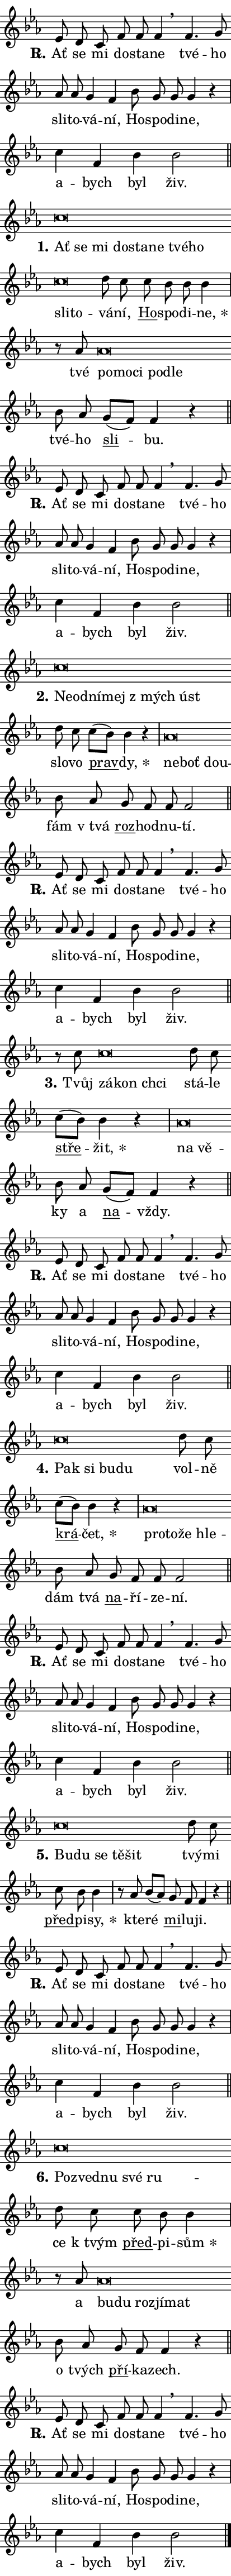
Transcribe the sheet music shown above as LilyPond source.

\version "2.22.1"
\header { tagline = "" }
\paper {
  indent = 0\cm
  top-margin = 0\cm
  right-margin = 0\cm
  bottom-margin = 0\cm
  left-margin = 0\cm
  paper-width = 7\cm
  page-breaking = #ly:one-page-breaking
  system-system-spacing.basic-distance = #11
  score-system-spacing.basic-distance = #11.3
  ragged-last = ##f
}


%% Author: Thomas Morley
%% https://lists.gnu.org/archive/html/lilypond-user/2020-05/msg00002.html
#(define (line-position grob)
"Returns position of @var[grob} in current system:
   @code{'start}, if at first time-step
   @code{'end}, if at last time-step
   @code{'middle} otherwise
"
  (let* ((col (ly:item-get-column grob))
         (ln (ly:grob-object col 'left-neighbor))
         (rn (ly:grob-object col 'right-neighbor))
         (col-to-check-left (if (ly:grob? ln) ln col))
         (col-to-check-right (if (ly:grob? rn) rn col))
         (break-dir-left
           (and
             (ly:grob-property col-to-check-left 'non-musical #f)
             (ly:item-break-dir col-to-check-left)))
         (break-dir-right
           (and
             (ly:grob-property col-to-check-right 'non-musical #f)
             (ly:item-break-dir col-to-check-right))))
        (cond ((eqv? 1 break-dir-left) 'start)
              ((eqv? -1 break-dir-right) 'end)
              (else 'middle))))

#(define (tranparent-at-line-position vctor)
  (lambda (grob)
  "Relying on @code{line-position} select the relevant enry from @var{vctor}.
Used to determine transparency,"
    (case (line-position grob)
      ((end) (not (vector-ref vctor 0)))
      ((middle) (not (vector-ref vctor 1)))
      ((start) (not (vector-ref vctor 2))))))

noteHeadBreakVisibility =
#(define-music-function (break-visibility)(vector?)
"Makes @code{NoteHead}s transparent relying on @var{break-visibility}"
#{
  \override NoteHead.transparent =
    #(tranparent-at-line-position break-visibility)
#})

#(define delete-ledgers-for-transparent-note-heads
  (lambda (grob)
    "Reads whether a @code{NoteHead} is transparent.
If so this @code{NoteHead} is removed from @code{'note-heads} from
@var{grob}, which is supposed to be @code{LedgerLineSpanner}.
As a result ledgers are not printed for this @code{NoteHead}"
    (let* ((nhds-array (ly:grob-object grob 'note-heads))
           (nhds-list
             (if (ly:grob-array? nhds-array)
                 (ly:grob-array->list nhds-array)
                 '()))
           ;; Relies on the transparent-property being done before
           ;; Staff.LedgerLineSpanner.after-line-breaking is executed.
           ;; This is fragile ...
           (to-keep
             (remove
               (lambda (nhd)
                 (ly:grob-property nhd 'transparent #f))
               nhds-list)))
      ;; TODO find a better method to iterate over grob-arrays, similiar
      ;; to filter/remove etc for lists
      ;; For now rebuilt from scratch
      (set! (ly:grob-object grob 'note-heads)  '())
      (for-each
        (lambda (nhd)
          (ly:pointer-group-interface::add-grob grob 'note-heads nhd))
        to-keep))))

hideNotes = {
  \noteHeadBreakVisibility #begin-of-line-visible
}
unHideNotes = {
  \noteHeadBreakVisibility #all-visible
}

% work-around for resetting accidentals
% https://lilypond.org/doc/v2.23/Documentation/notation/displaying-rhythms#unmetered-music
cadenzaMeasure = {
  \cadenzaOff
  \partial 1024 s1024
  \cadenzaOn
}

#(define-markup-command (accent layout props text) (markup?)
  "Underline accented syllable"
  (interpret-markup layout props
    #{\markup \override #'(offset . 4.3) \underline { #text }#}))

responsum = \markup \concat {
  "R" \hspace #-1.05 \path #0.1 #'((moveto 0 0.07) (lineto 0.9 0.8)) \hspace #0.05 "."
}

\layout {
    \context {
        \Staff
        \remove "Time_signature_engraver"
        \override LedgerLineSpanner.after-line-breaking = #delete-ledgers-for-transparent-note-heads
    }
    \context {
        \Voice {
            \override NoteHead.output-attributes = #'((class . "notehead"))
            \override Hairpin.height = #0.55
        }
    }
    \context {
        \Lyrics {
            \override StanzaNumber.output-attributes = #'((class . "stanzanumber"))
            \override LyricSpace.minimum-distance = #0.9
            \override LyricText.font-name = #"TeX Gyre Schola"
            \override LyricText.font-size = 1
            \override StanzaNumber.font-name = #"TeX Gyre Schola Bold"
            \override StanzaNumber.font-size = 1
        }
    }
}

% magnetic-lyrics.ily
%
%   written by
%     Jean Abou Samra <jean@abou-samra.fr>
%     Werner Lemberg <wl@gnu.org>
%
%   adapted by
%     Jiri Hon <jiri.hon@gmail.com>
%
% Version 2022-Apr-15

% https://www.mail-archive.com/lilypond-user@gnu.org/msg149350.html

#(define (Left_hyphen_pointer_engraver context)
   "Collect syllable-hyphen-syllable occurrences in lyrics and store
them in properties.  This engraver only looks to the left.  For
example, if the lyrics input is @code{foo -- bar}, it does the
following.

@itemize @bullet
@item
Set the @code{text} property of the @code{LyricHyphen} grob between
@q{foo} and @q{bar} to @code{foo}.

@item
Set the @code{left-hyphen} property of the @code{LyricText} grob with
text @q{foo} to the @code{LyricHyphen} grob between @q{foo} and
@q{bar}.
@end itemize

Use this auxiliary engraver in combination with the
@code{lyric-@/text::@/apply-@/magnetic-@/offset!} hook."
   (let ((hyphen #f)
         (text #f))
     (make-engraver
      (acknowledgers
       ((lyric-syllable-interface engraver grob source-engraver)
        (set! text grob)))
      (end-acknowledgers
       ((lyric-hyphen-interface engraver grob source-engraver)
        ;(when (not (grob::has-interface grob 'lyric-space-interface))
          (set! hyphen grob)));)
      ((stop-translation-timestep engraver)
       (when (and text hyphen)
         (ly:grob-set-object! text 'left-hyphen hyphen))
       (set! text #f)
       (set! hyphen #f)))))

#(define (lyric-text::apply-magnetic-offset! grob)
   "If the space between two syllables is less than the value in
property @code{LyricText@/.details@/.squash-threshold}, move the right
syllable to the left so that it gets concatenated with the left
syllable.

Use this function as a hook for
@code{LyricText@/.after-@/line-@/breaking} if the
@code{Left_@/hyphen_@/pointer_@/engraver} is active."
   (let ((hyphen (ly:grob-object grob 'left-hyphen #f)))
     (when hyphen
       (let ((left-text (ly:spanner-bound hyphen LEFT)))
         (when (grob::has-interface left-text 'lyric-syllable-interface)
           (let* ((common (ly:grob-common-refpoint grob left-text X))
                  (this-x-ext (ly:grob-extent grob common X))
                  (left-x-ext
                   (begin
                     ;; Trigger magnetism for left-text.
                     (ly:grob-property left-text 'after-line-breaking)
                     (ly:grob-extent left-text common X)))
                  ;; `delta` is the gap width between two syllables.
                  (delta (- (interval-start this-x-ext)
                            (interval-end left-x-ext)))
                  (details (ly:grob-property grob 'details))
                  (threshold (assoc-get 'squash-threshold details 0.2)))
             (when (< delta threshold)
               (let* (;; We have to manipulate the input text so that
                      ;; ligatures crossing syllable boundaries are not
                      ;; disabled.  For languages based on the Latin
                      ;; script this is essentially a beautification.
                      ;; However, for non-Western scripts it can be a
                      ;; necessity.
                      (lt (ly:grob-property left-text 'text))
                      (rt (ly:grob-property grob 'text))
                      (is-space (grob::has-interface hyphen 'lyric-space-interface))
                      (space (if is-space " " ""))
                      (space-markup (grob-interpret-markup grob " "))
                      (space-size (interval-length (ly:stencil-extent space-markup X)))
                      (extra-delta (if is-space space-size 0))
                      ;; Append new syllable.
                      (ltrt-space (if (and (string? lt) (string? rt))
                                (string-append lt space rt)
                                (make-concat-markup (list lt space rt))))
                      ;; Right-align `ltrt` to the right side.
                      (ltrt-space-markup (grob-interpret-markup
                               grob
                               (make-translate-markup
                                (cons (interval-length this-x-ext) 0)
                                (make-right-align-markup ltrt-space)))))
                 (begin
                   ;; Don't print `left-text`.
                   (ly:grob-set-property! left-text 'stencil #f)
                   ;; Set text and stencil (which holds all collected
                   ;; syllables so far) and shift it to the left.
                   (ly:grob-set-property! grob 'text ltrt-space)
                   (ly:grob-set-property! grob 'stencil ltrt-space-markup)
                   (ly:grob-translate-axis! grob (- (- delta extra-delta)) X))))))))))


#(define (lyric-hyphen::displace-bounds-first grob)
   ;; Make very sure this callback isn't triggered too early.
   (let ((left (ly:spanner-bound grob LEFT))
         (right (ly:spanner-bound grob RIGHT)))
     (ly:grob-property left 'after-line-breaking)
     (ly:grob-property right 'after-line-breaking)
     (ly:lyric-hyphen::print grob)))

squashThreshold = #0.4

\layout {
  \context {
    \Lyrics
    \consists #Left_hyphen_pointer_engraver
    \override LyricText.after-line-breaking =
      #lyric-text::apply-magnetic-offset!
    \override LyricHyphen.stencil = #lyric-hyphen::displace-bounds-first
    \override LyricText.details.squash-threshold = \squashThreshold
    \override LyricHyphen.minimum-distance = 0
    \override LyricHyphen.minimum-length = \squashThreshold
  }
}

squash = \override LyricText.details.squash-threshold = 9999
unSquash = \override LyricText.details.squash-threshold = \squashThreshold

left = \override LyricText.self-alignment-X = #LEFT
unLeft = \revert LyricText.self-alignment-X

starOffset = #(lambda (grob) 
                (let ((x_offset (ly:self-alignment-interface::aligned-on-x-parent grob)))
                  (if (= x_offset 0) 0 (+ x_offset 1.2))))

star = #(define-music-function (syllable)(string?)
"Append star separator at the end of a syllable"
#{
  \once \override LyricText.X-offset = #starOffset
  \lyricmode { \markup {
    #syllable
    \override #'((font-name . "TeX Gyre Schola Bold")) \hspace #0.2 \lower #0.65 \larger "*"
  } }
#})

starAccent = #(define-music-function (syllable)(string?)
"Append star separator at the end of a syllable and make accent"
#{
  \once \override LyricText.X-offset = #starOffset
  \lyricmode { \markup {
    \accent #syllable
    \override #'((font-name . "TeX Gyre Schola Bold")) \hspace #0.2 \lower #0.65 \larger "*"
  } }
#})

breath = #(define-music-function (syllable)(string?)
"Append breathing indicator at the end of a syllable"
#{
  \lyricmode { \markup { #syllable "+" } }
#})

optionalBreath = #(define-music-function (syllable)(string?)
"Append optional breathing indicator at the end of a syllable"
#{
  \lyricmode { \markup { #syllable "(+)" } }
#})


\score {
    <<
        \new Voice = "melody" { \cadenzaOn \key es \major \relative { es'8 d c f f f4 \breathe \bar "" f4. g8 \bar "" as as \bar "" g4 f \bar "" bes8 g g g4 r \cadenzaMeasure \bar "|" c f, bes bes2 \cadenzaMeasure \bar "||" \break } }
        \new Lyrics \lyricsto "melody" { \lyricmode { \set stanza = \responsum
Ať se mi do -- sta -- ne tvé -- ho sli -- to -- vá -- ní, Ho -- spo -- di -- ne, a -- bych byl živ. } }
    >>
    \layout {}
}

\score {
    <<
        \new Voice = "melody" { \cadenzaOn \key es \major \relative { c''\breve*1/16 \hideNotes \breve*1/16 \bar "" \breve*1/16 \bar "" \breve*1/16 \bar "" \breve*1/16 \bar "" \breve*1/16 \bar "" \breve*1/16 \bar "" \breve*1/16 \bar "" \breve*1/16 \breve*1/16 \bar "" \unHideNotes d8 c \bar "" c bes bes bes4 \cadenzaMeasure \bar "|" r8 as8 as\breve*1/16 \hideNotes \breve*1/16 \bar "" \breve*1/16 \bar "" \breve*1/16 \breve*1/16 \bar "" \unHideNotes bes8 as \bar "" g[( f)] f4 r \cadenzaMeasure \bar "||" \break } }
        \new Lyrics \lyricsto "melody" { \lyricmode { \set stanza = "1."
\left Ať \squash se mi do -- sta -- ne tvé -- ho sli -- to -- \unLeft \unSquash vá -- ní, \markup \accent Ho -- spo -- di -- \star ne, tvé \left po -- \squash mo -- ci po -- dle \unLeft \unSquash tvé -- ho \markup \accent sli -- bu. } }
    >>
    \layout {}
}

\score {
    <<
        \new Voice = "melody" { \cadenzaOn \key es \major \relative { es'8 d c f f f4 \breathe \bar "" f4. g8 \bar "" as as \bar "" g4 f \bar "" bes8 g g g4 r \cadenzaMeasure \bar "|" c f, bes bes2 \cadenzaMeasure \bar "||" \break } }
        \new Lyrics \lyricsto "melody" { \lyricmode { \set stanza = \responsum
Ať se mi do -- sta -- ne tvé -- ho sli -- to -- vá -- ní, Ho -- spo -- di -- ne, a -- bych byl živ. } }
    >>
    \layout {}
}

\score {
    <<
        \new Voice = "melody" { \cadenzaOn \key es \major \relative { c''\breve*1/16 \hideNotes \breve*1/16 \bar "" \breve*1/16 \bar "" \breve*1/16 \bar "" \breve*1/16 \breve*1/16 \bar "" \unHideNotes d8 c \bar "" c[( bes)] bes4 r \cadenzaMeasure \bar "|" as\breve*1/16 \hideNotes \breve*1/16 \breve*1/16 \bar "" \unHideNotes bes8 as \bar "" g f f f2 \cadenzaMeasure \bar "||" \break } }
        \new Lyrics \lyricsto "melody" { \lyricmode { \set stanza = "2."
\left Ne -- \squash od -- ní -- mej "z mých" úst \unLeft \unSquash slo -- vo \markup \accent prav -- \star dy, \left ne -- \squash boť dou -- \unLeft \unSquash fám "v tvá" \markup \accent roz -- hod -- nu -- tí. } }
    >>
    \layout {}
}

\score {
    <<
        \new Voice = "melody" { \cadenzaOn \key es \major \relative { es'8 d c f f f4 \breathe \bar "" f4. g8 \bar "" as as \bar "" g4 f \bar "" bes8 g g g4 r \cadenzaMeasure \bar "|" c f, bes bes2 \cadenzaMeasure \bar "||" \break } }
        \new Lyrics \lyricsto "melody" { \lyricmode { \set stanza = \responsum
Ať se mi do -- sta -- ne tvé -- ho sli -- to -- vá -- ní, Ho -- spo -- di -- ne, a -- bych byl živ. } }
    >>
    \layout {}
}

\score {
    <<
        \new Voice = "melody" { \cadenzaOn \key es \major \relative { r8 c''8 c\breve*1/16 \hideNotes \breve*1/16 \breve*1/16 \bar "" \unHideNotes d8 c \bar "" c[( bes)] bes4 r \cadenzaMeasure \bar "|" as\breve*1/16 \hideNotes \breve*1/16 \bar "" \unHideNotes bes8 as \bar "" g[( f)] f4 r \cadenzaMeasure \bar "||" \break } }
        \new Lyrics \lyricsto "melody" { \lyricmode { \set stanza = "3."
Tvůj \left zá -- \squash kon chci \unLeft \unSquash stá -- le \markup \accent stře -- \star žit, \left na \squash vě -- \unLeft \unSquash ky a \markup \accent na -- vždy. } }
    >>
    \layout {}
}

\score {
    <<
        \new Voice = "melody" { \cadenzaOn \key es \major \relative { es'8 d c f f f4 \breathe \bar "" f4. g8 \bar "" as as \bar "" g4 f \bar "" bes8 g g g4 r \cadenzaMeasure \bar "|" c f, bes bes2 \cadenzaMeasure \bar "||" \break } }
        \new Lyrics \lyricsto "melody" { \lyricmode { \set stanza = \responsum
Ať se mi do -- sta -- ne tvé -- ho sli -- to -- vá -- ní, Ho -- spo -- di -- ne, a -- bych byl živ. } }
    >>
    \layout {}
}

\score {
    <<
        \new Voice = "melody" { \cadenzaOn \key es \major \relative { c''\breve*1/16 \hideNotes \breve*1/16 \bar "" \breve*1/16 \breve*1/16 \bar "" \unHideNotes d8 c \bar "" c[( bes)] bes4 r \cadenzaMeasure \bar "|" as\breve*1/16 \hideNotes \breve*1/16 \bar "" \breve*1/16 \breve*1/16 \bar "" \unHideNotes bes8 as \bar "" g f f f2 \cadenzaMeasure \bar "||" \break } }
        \new Lyrics \lyricsto "melody" { \lyricmode { \set stanza = "4."
\left Pak \squash si bu -- du \unLeft \unSquash vol -- ně \markup \accent krá -- \star čet, \left pro -- \squash to -- že hle -- \unLeft \unSquash dám tvá \markup \accent na -- ří -- ze -- ní. } }
    >>
    \layout {}
}

\score {
    <<
        \new Voice = "melody" { \cadenzaOn \key es \major \relative { es'8 d c f f f4 \breathe \bar "" f4. g8 \bar "" as as \bar "" g4 f \bar "" bes8 g g g4 r \cadenzaMeasure \bar "|" c f, bes bes2 \cadenzaMeasure \bar "||" \break } }
        \new Lyrics \lyricsto "melody" { \lyricmode { \set stanza = \responsum
Ať se mi do -- sta -- ne tvé -- ho sli -- to -- vá -- ní, Ho -- spo -- di -- ne, a -- bych byl živ. } }
    >>
    \layout {}
}

\score {
    <<
        \new Voice = "melody" { \cadenzaOn \key es \major \relative { c''\breve*1/16 \hideNotes \breve*1/16 \bar "" \breve*1/16 \bar "" \breve*1/16 \breve*1/16 \bar "" \unHideNotes d8 c \bar "" c bes bes4 \cadenzaMeasure \bar "|" r8 as8 bes8[( as)] \bar "" g f f4 r \cadenzaMeasure \bar "||" \break } }
        \new Lyrics \lyricsto "melody" { \lyricmode { \set stanza = "5."
\left Bu -- \squash du se tě -- šit \unLeft \unSquash tvý -- mi \markup \accent před -- pi -- \star sy, kte -- ré \markup \accent mi -- lu -- ji. } }
    >>
    \layout {}
}

\score {
    <<
        \new Voice = "melody" { \cadenzaOn \key es \major \relative { es'8 d c f f f4 \breathe \bar "" f4. g8 \bar "" as as \bar "" g4 f \bar "" bes8 g g g4 r \cadenzaMeasure \bar "|" c f, bes bes2 \cadenzaMeasure \bar "||" \break } }
        \new Lyrics \lyricsto "melody" { \lyricmode { \set stanza = \responsum
Ať se mi do -- sta -- ne tvé -- ho sli -- to -- vá -- ní, Ho -- spo -- di -- ne, a -- bych byl živ. } }
    >>
    \layout {}
}

\score {
    <<
        \new Voice = "melody" { \cadenzaOn \key es \major \relative { c''\breve*1/16 \hideNotes \breve*1/16 \bar "" \breve*1/16 \bar "" \breve*1/16 \breve*1/16 \bar "" \unHideNotes d8 c \bar "" c bes bes4 \cadenzaMeasure \bar "|" r8 as8 as\breve*1/16 \hideNotes \breve*1/16 \bar "" \breve*1/16 \bar "" \breve*1/16 \breve*1/16 \bar "" \unHideNotes bes8 as \bar "" g f f4 r \cadenzaMeasure \bar "||" \break } }
        \new Lyrics \lyricsto "melody" { \lyricmode { \set stanza = "6."
\left Po -- \squash zved -- nu své ru -- \unLeft \unSquash ce "k tvým" \markup \accent před -- pi -- \star sům a \left bu -- \squash du roz -- jí -- mat \unLeft \unSquash o tvých \markup \accent pří -- ka -- zech. } }
    >>
    \layout {}
}

\score {
    <<
        \new Voice = "melody" { \cadenzaOn \key es \major \relative { es'8 d c f f f4 \breathe \bar "" f4. g8 \bar "" as as \bar "" g4 f \bar "" bes8 g g g4 r \cadenzaMeasure \bar "|" c f, bes bes2 \cadenzaMeasure \bar "||" \break } \bar "|." }
        \new Lyrics \lyricsto "melody" { \lyricmode { \set stanza = \responsum
Ať se mi do -- sta -- ne tvé -- ho sli -- to -- vá -- ní, Ho -- spo -- di -- ne, a -- bych byl živ. } }
    >>
    \layout {}
}
